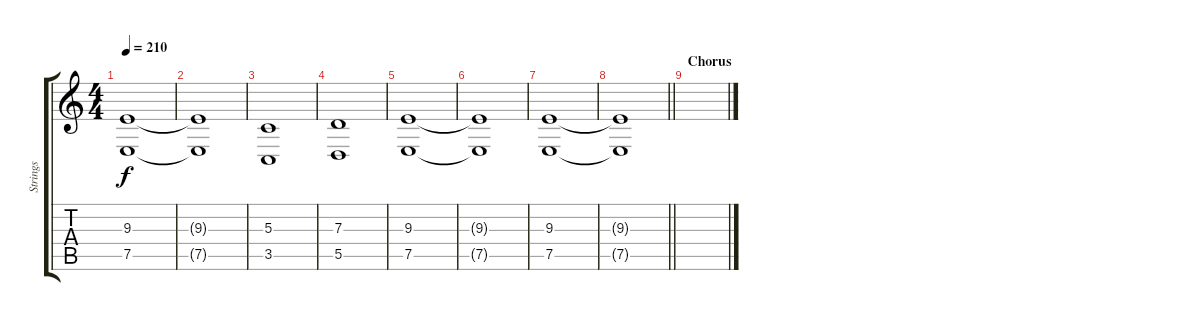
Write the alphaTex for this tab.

\track ("Strings" "Strings") {instrument stringensemble1}
\staff {score tabs}
\tuning (E4 B3 G3 D3 A2 E2) {hide}
\ts (4 4)
\tempo 210
\clef g2
\ks c
(9.3 7.5).1{dy f} |
(9.3{t} 7.5{t}).1 |
(5.3 3.5).1 |
(7.3 5.5).1 |
(9.3 7.5).1 |
(9.3{t} 7.5{t}).1 |
(9.3 7.5).1 |
\barLineRight lightlight
(9.3{t} 7.5{t}).1 |
\section ("" "Chorus")
